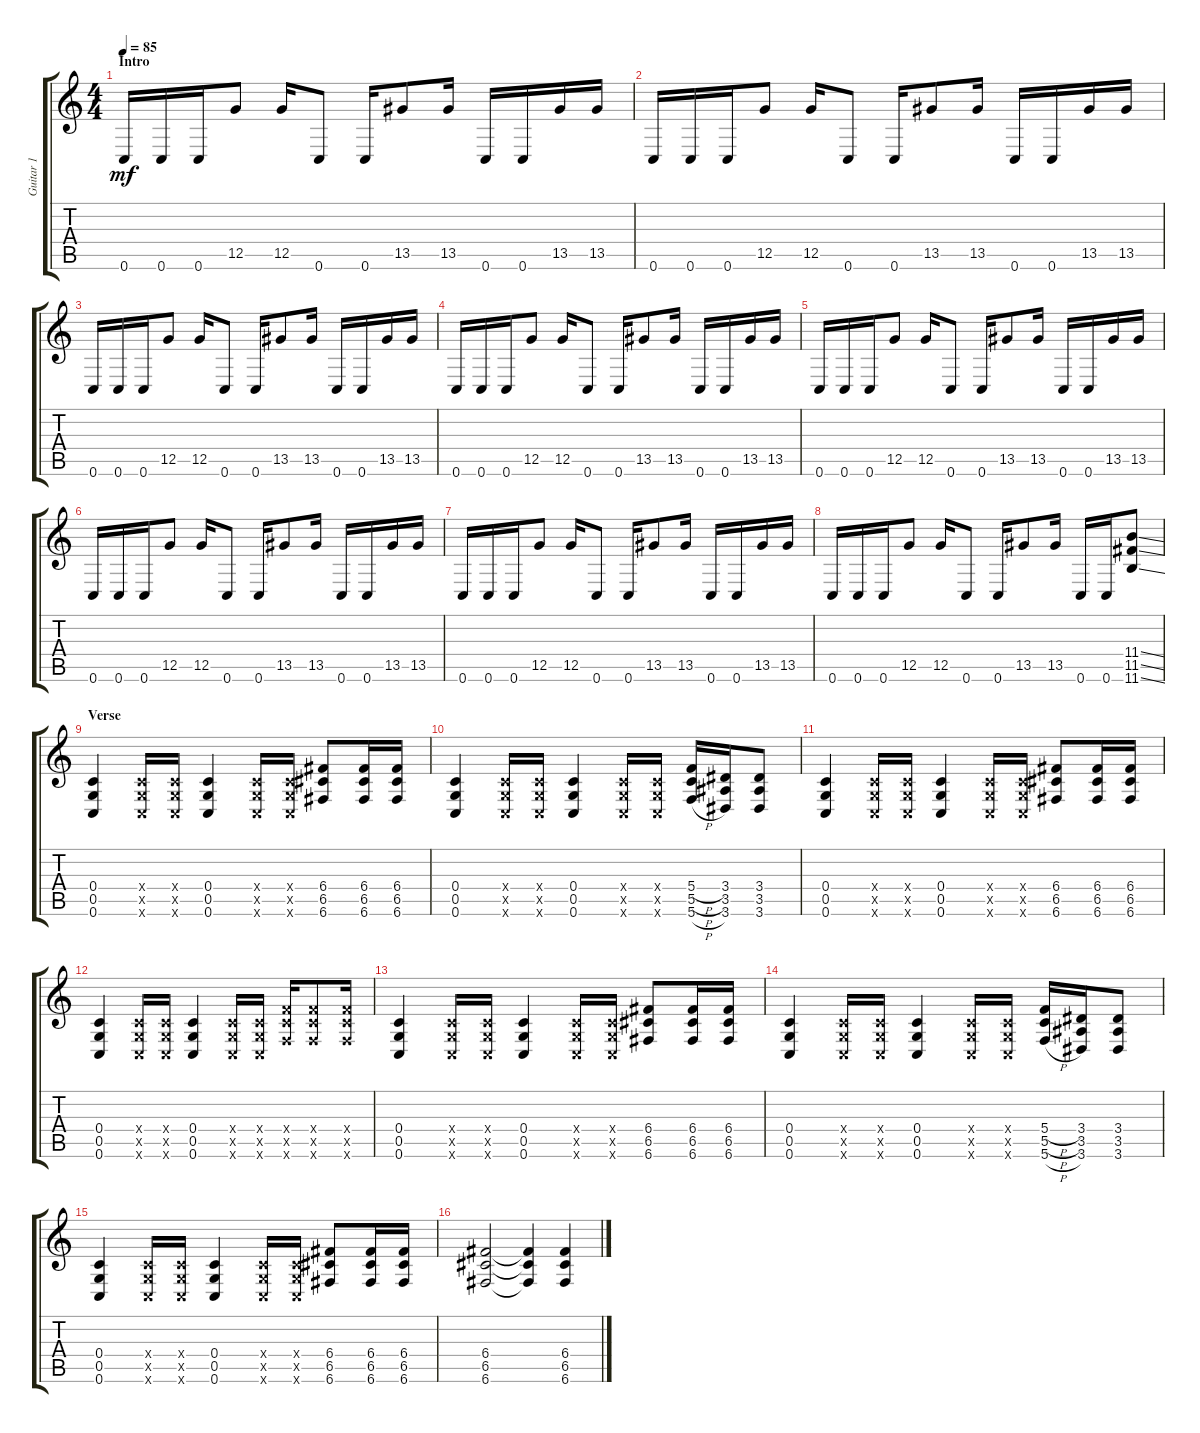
\track ("Guitar 1" "Guitar 1") {instrument distortionguitar}
\staff {score tabs}
\tuning (D4 A3 F3 C3 G2 C2) {hide}
\ts (4 4)
\section ("" "Intro")
\tempo 85
\clef g2
\ks c
0.6.16{dy mf instrument distortionguitar} 0.6.16 0.6.16 12.5.8 12.5.16 0.6.8 0.6.16 13.5.8 13.5.16 0.6.16 0.6.16 13.5.16 13.5.16 |
0.6.16 0.6.16 0.6.16 12.5.8 12.5.16 0.6.8 0.6.16 13.5.8 13.5.16 0.6.16 0.6.16 13.5.16 13.5.16 |
0.6.16 0.6.16 0.6.16 12.5.8 12.5.16 0.6.8 0.6.16 13.5.8 13.5.16 0.6.16 0.6.16 13.5.16 13.5.16 |
0.6.16 0.6.16 0.6.16 12.5.8 12.5.16 0.6.8 0.6.16 13.5.8 13.5.16 0.6.16 0.6.16 13.5.16 13.5.16 |
0.6.16 0.6.16 0.6.16 12.5.8 12.5.16 0.6.8 0.6.16 13.5.8 13.5.16 0.6.16 0.6.16 13.5.16 13.5.16 |
0.6.16 0.6.16 0.6.16 12.5.8 12.5.16 0.6.8 0.6.16 13.5.8 13.5.16 0.6.16 0.6.16 13.5.16 13.5.16 |
0.6.16 0.6.16 0.6.16 12.5.8 12.5.16 0.6.8 0.6.16 13.5.8 13.5.16 0.6.16 0.6.16 13.5.16 13.5.16 |
0.6.16 0.6.16 0.6.16 12.5.8 12.5.16 0.6.8 0.6.16 13.5.8 13.5.16 0.6.16 0.6.16 (11.4{ss} 11.5{ss} 11.6{ss}).8 |
\section ("" "Verse")
(0.4 0.5 0.6).4 (0.4{x} 0.5{x} 0.6{x}).16 (0.4{x} 0.5{x} 0.6{x}).16 (0.4 0.5 0.6).4 (0.4{x} 0.5{x} 0.6{x}).16 (0.4{x} 0.5{x} 0.6{x}).16 (6.4 6.5 6.6).8 (6.4 6.5 6.6).16 (6.4 6.5 6.6).16 |
(0.4 0.5 0.6).4 (0.4{x} 0.5{x} 0.6{x}).16 (0.4{x} 0.5{x} 0.6{x}).16 (0.4 0.5 0.6).4 (0.4{x} 0.5{x} 0.6{x}).16 (0.4{x} 0.5{x} 0.6{x}).16 (5.4{h} 5.5{h} 5.6{h}).16 (3.4 3.5 3.6).16 (3.4 3.5 3.6).8 |
(0.4 0.5 0.6).4 (0.4{x} 0.5{x} 0.6{x}).16 (0.4{x} 0.5{x} 0.6{x}).16 (0.4 0.5 0.6).4 (0.4{x} 0.5{x} 0.6{x}).16 (0.4{x} 0.5{x} 0.6{x}).16 (6.4 6.5 6.6).8 (6.4 6.5 6.6).16 (6.4 6.5 6.6).16 |
(0.4 0.5 0.6).4 (0.4{x} 0.5{x} 0.6{x}).16 (0.4{x} 0.5{x} 0.6{x}).16 (0.4 0.5 0.6).4 (0.4{x} 0.5{x} 0.6{x}).16 (0.4{x} 0.5{x} 0.6{x}).16 (5.4{x} 5.5{x} 5.6{x}).16 (5.4{x} 5.5{x} 5.6{x}).8 (5.4{x} 5.5{x} 5.6{x}).16 |
(0.4 0.5 0.6).4 (0.4{x} 0.5{x} 0.6{x}).16 (0.4{x} 0.5{x} 0.6{x}).16 (0.4 0.5 0.6).4 (0.4{x} 0.5{x} 0.6{x}).16 (0.4{x} 0.5{x} 0.6{x}).16 (6.4 6.5 6.6).8 (6.4 6.5 6.6).16 (6.4 6.5 6.6).16 |
(0.4 0.5 0.6).4 (0.4{x} 0.5{x} 0.6{x}).16 (0.4{x} 0.5{x} 0.6{x}).16 (0.4 0.5 0.6).4 (0.4{x} 0.5{x} 0.6{x}).16 (0.4{x} 0.5{x} 0.6{x}).16 (5.4{h} 5.5{h} 5.6{h}).16 (3.4 3.5 3.6).16 (3.4 3.5 3.6).8 |
(0.4 0.5 0.6).4 (0.4{x} 0.5{x} 0.6{x}).16 (0.4{x} 0.5{x} 0.6{x}).16 (0.4 0.5 0.6).4 (0.4{x} 0.5{x} 0.6{x}).16 (0.4{x} 0.5{x} 0.6{x}).16 (6.4 6.5 6.6).8 (6.4 6.5 6.6).16 (6.4 6.5 6.6).16 |
(6.4 6.5 6.6).2 (6.4{t} 6.5{t} 6.6{t}).4 (6.4 6.5 6.6{ss}).4
